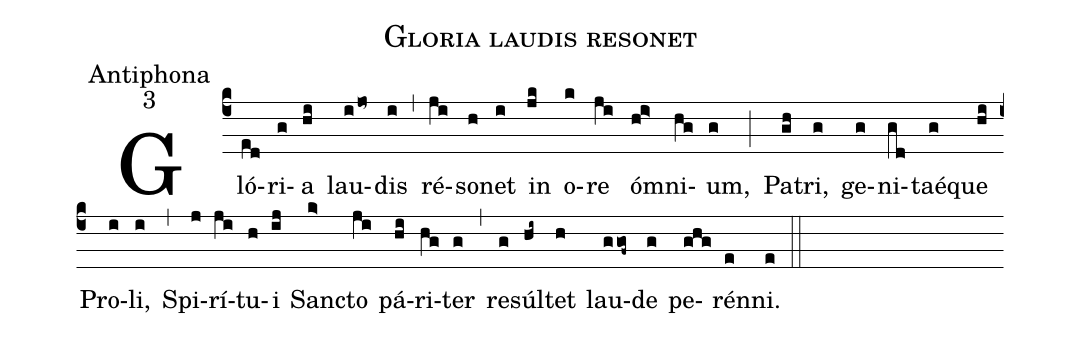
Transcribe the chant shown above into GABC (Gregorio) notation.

name:Gloria laudis resonet;
office-part:Antiphona;
mode:3;
%%
(c4) Gló(ed)ri(g)a(hi) lau(ijo~)dis(i) (,) ré(ji)so(h)net(i) in(jk) o(k)re(ji) ó(hi>)mni(hg)um,(g) (;) Pa(gh)tri,(g) ge(g)ni(gd)taé(g)que(hi) Pro(i)li,(i) (,) Spi(j)rí(ji)tu(h)i(ij) San(k>)cto(ji) pá(hi)ri(hg)ter(g) (,) re(g)súl(hi~)tet(h) lau(ggof~)de(g) pe(ghg)rén(e)ni.(e) (::)
